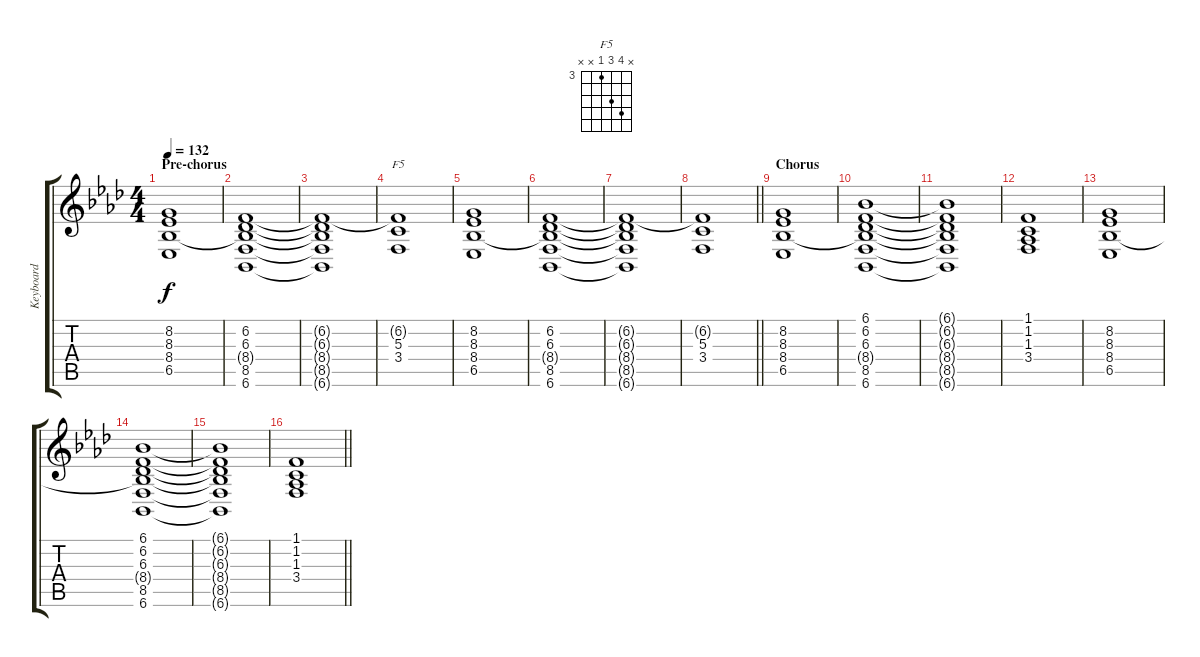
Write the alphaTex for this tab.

\track ("Keyboard" "Keyboard") {instrument synthstrings2}
\staff {score tabs}
\tuning (E4 B3 G3 D3 A2 E2) {hide}
\chord ("F5" x 6 5 3 x x) {firstfret 3}
\ts (4 4)
\section ("" "Pre-chorus")
\tempo 132
\clef g2
\ks ab
(8.2 8.3 8.4 6.5).1{dy f} |
(6.2 6.3 8.4{t} 8.5 6.6).1 |
(6.2{t} 6.3{t} 8.4{t} 8.5{t} 6.6{t}).1 |
(6.2{t} 5.3 3.4).1{ch "F5"} |
(8.2 8.3 8.4 6.5).1 |
(6.2 6.3 8.4{t} 8.5 6.6).1 |
(6.2{t} 6.3{t} 8.4{t} 8.5{t} 6.6{t}).1 |
\barLineRight lightlight
(6.2{t} 5.3 3.4).1 |
\section ("" "Chorus")
(8.2 8.3 8.4 6.5).1 |
(6.1 6.2 6.3 8.4{t} 8.5 6.6).1 |
(6.1{t} 6.2{t} 6.3{t} 8.4{t} 8.5{t} 6.6{t}).1 |
(1.1 1.2 1.3 3.4).1 |
(8.2 8.3 8.4 6.5).1 |
(6.1 6.2 6.3 8.4{t} 8.5 6.6).1 |
(6.1{t} 6.2{t} 6.3{t} 8.4{t} 8.5{t} 6.6{t}).1 |
\barLineRight lightlight
(1.1 1.2 1.3 3.4).1
